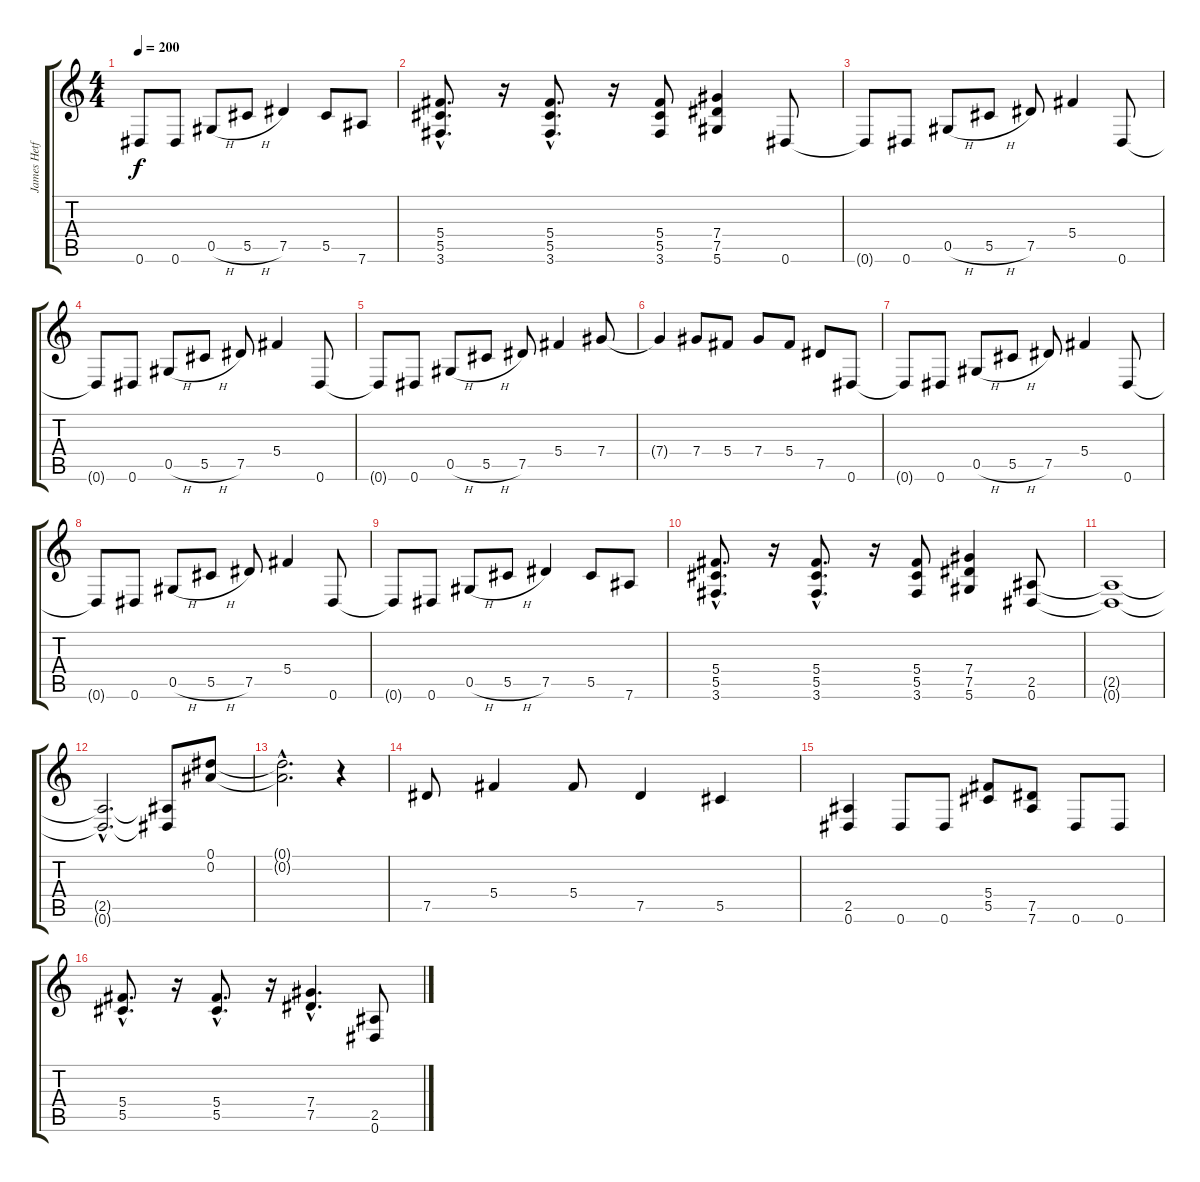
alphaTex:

\track ("James Hetfield" "James Hetf") {instrument distortionguitar}
\staff {score tabs}
\tuning (Eb4 Bb3 Gb3 Db3 Ab2 Eb2) {hide}
\ts (4 4)
\tempo 200
\clef g2
\ks c
0.6{t}.8{dy f} 0.6.8 0.5{h}.8 5.5{h}.8 7.5.4 5.5.8 7.6.8 |
(5.4{hac} 5.5{hac} 3.6{hac}).8{d} r.16 (5.4{hac} 5.5{hac} 3.6{hac}).8{d} r.16 (5.4 5.5 3.6).8 (7.4 7.5 5.6).4 0.6.8 |
0.6{t}.8 0.6.8 0.5{h}.8 5.5{h}.8 7.5.8 5.4.4 0.6.8 |
0.6{t}.8 0.6.8 0.5{h}.8 5.5{h}.8 7.5.8 5.4.4 0.6.8 |
0.6{t}.8 0.6.8 0.5{h}.8 5.5{h}.8 7.5.8 5.4.4 7.4.8 |
7.4{t}.4 7.4.8 5.4.8 7.4.8 5.4.8 7.5.8 0.6.8 |
0.6{t}.8 0.6.8 0.5{h}.8 5.5{h}.8 7.5.8 5.4.4 0.6.8 |
0.6{t}.8 0.6.8 0.5{h}.8 5.5{h}.8 7.5.8 5.4.4 0.6.8 |
0.6{t}.8 0.6.8 0.5{h}.8 5.5{h}.8 7.5.4 5.5.8 7.6.8 |
(5.4{hac} 5.5{hac} 3.6{hac}).8{d} r.16 (5.4{hac} 5.5{hac} 3.6{hac}).8{d} r.16 (5.4 5.5 3.6).8 (7.4 7.5 5.6).4 (2.5 0.6).8 |
(2.5{t} 0.6{t}).1 |
(2.5{hac t} 0.6{hac t}).2{d} (2.5{t} 0.6{t}).8 (0.1 0.2).8 |
(0.1{hac t} 0.2{hac t}).2{d} r.4 |
7.5.8 5.4.4 5.4.8 7.5.4 5.5.4 |
(2.5 0.6).4 0.6.8 0.6.8 (5.4 5.5).8 (7.5 7.6).8 0.6.8 0.6.8 |
(5.4{hac} 5.5{hac}).8{d} r.16 (5.4{hac} 5.5{hac}).8{d} r.16 (7.4{hac} 7.5{hac}).4{d} (2.5 0.6).8
